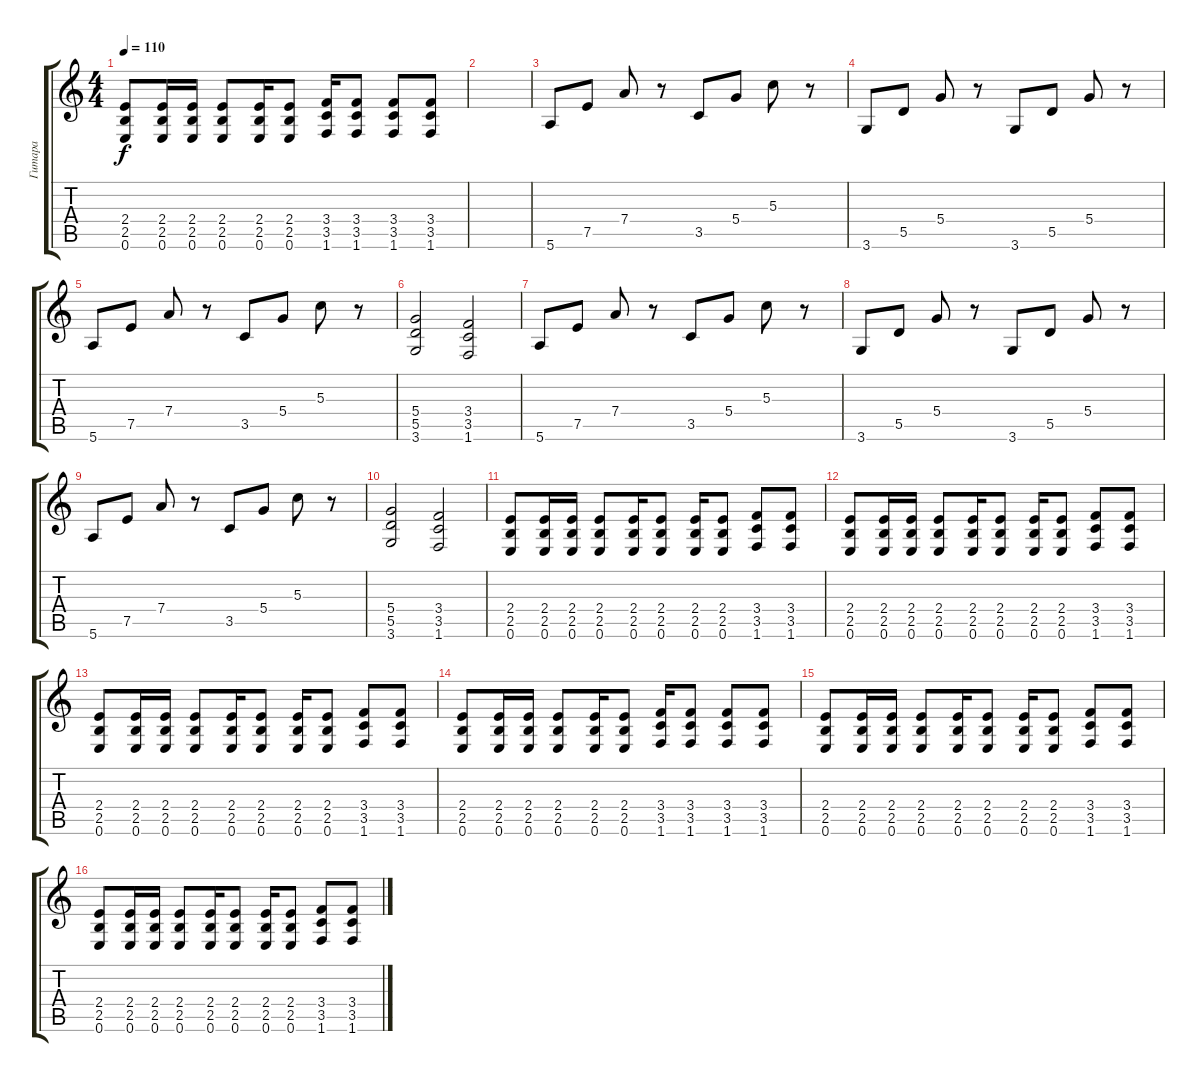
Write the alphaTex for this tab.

\track ("Гитара" "Гитара") {instrument distortionguitar}
\staff {score tabs}
\tuning (E4 B3 G3 D3 A2 E2) {hide}
\ts (4 4)
\tempo 110
\clef g2
\ks c
(2.4 2.5 0.6).8{dy f} (2.4 2.5 0.6).16 (2.4 2.5 0.6).16 (2.4 2.5 0.6).8 (2.4 2.5 0.6).16 (2.4 2.5 0.6).8 (3.4 3.5 1.6).16 (3.4 3.5 1.6).8 (3.4 3.5 1.6).8 (3.4 3.5 1.6).8 |
|
5.6.8 7.5.8 7.4.8 r.8 3.5.8 5.4.8 5.3.8 r.8 |
3.6.8 5.5.8 5.4.8 r.8 3.6.8 5.5.8 5.4.8 r.8 |
5.6.8 7.5.8 7.4.8 r.8 3.5.8 5.4.8 5.3.8 r.8 |
(5.4 5.5 3.6).2 (3.4 3.5 1.6).2 |
5.6.8 7.5.8 7.4.8 r.8 3.5.8 5.4.8 5.3.8 r.8 |
3.6.8 5.5.8 5.4.8 r.8 3.6.8 5.5.8 5.4.8 r.8 |
5.6.8 7.5.8 7.4.8 r.8 3.5.8 5.4.8 5.3.8 r.8 |
(5.4 5.5 3.6).2 (3.4 3.5 1.6).2 |
(2.4 2.5 0.6).8 (2.4 2.5 0.6).16 (2.4 2.5 0.6).16 (2.4 2.5 0.6).8 (2.4 2.5 0.6).16 (2.4 2.5 0.6).8 (2.4 2.5 0.6).16 (2.4 2.5 0.6).8 (3.4 3.5 1.6).8 (3.4 3.5 1.6).8 |
(2.4 2.5 0.6).8 (2.4 2.5 0.6).16 (2.4 2.5 0.6).16 (2.4 2.5 0.6).8 (2.4 2.5 0.6).16 (2.4 2.5 0.6).8 (2.4 2.5 0.6).16 (2.4 2.5 0.6).8 (3.4 3.5 1.6).8 (3.4 3.5 1.6).8 |
(2.4 2.5 0.6).8 (2.4 2.5 0.6).16 (2.4 2.5 0.6).16 (2.4 2.5 0.6).8 (2.4 2.5 0.6).16 (2.4 2.5 0.6).8 (2.4 2.5 0.6).16 (2.4 2.5 0.6).8 (3.4 3.5 1.6).8 (3.4 3.5 1.6).8 |
(2.4 2.5 0.6).8 (2.4 2.5 0.6).16 (2.4 2.5 0.6).16 (2.4 2.5 0.6).8 (2.4 2.5 0.6).16 (2.4 2.5 0.6).8 (3.4 3.5 1.6).16 (3.4 3.5 1.6).8 (3.4 3.5 1.6).8 (3.4 3.5 1.6).8 |
(2.4 2.5 0.6).8 (2.4 2.5 0.6).16 (2.4 2.5 0.6).16 (2.4 2.5 0.6).8 (2.4 2.5 0.6).16 (2.4 2.5 0.6).8 (2.4 2.5 0.6).16 (2.4 2.5 0.6).8 (3.4 3.5 1.6).8 (3.4 3.5 1.6).8 |
(2.4 2.5 0.6).8 (2.4 2.5 0.6).16 (2.4 2.5 0.6).16 (2.4 2.5 0.6).8 (2.4 2.5 0.6).16 (2.4 2.5 0.6).8 (2.4 2.5 0.6).16 (2.4 2.5 0.6).8 (3.4 3.5 1.6).8 (3.4 3.5 1.6).8
